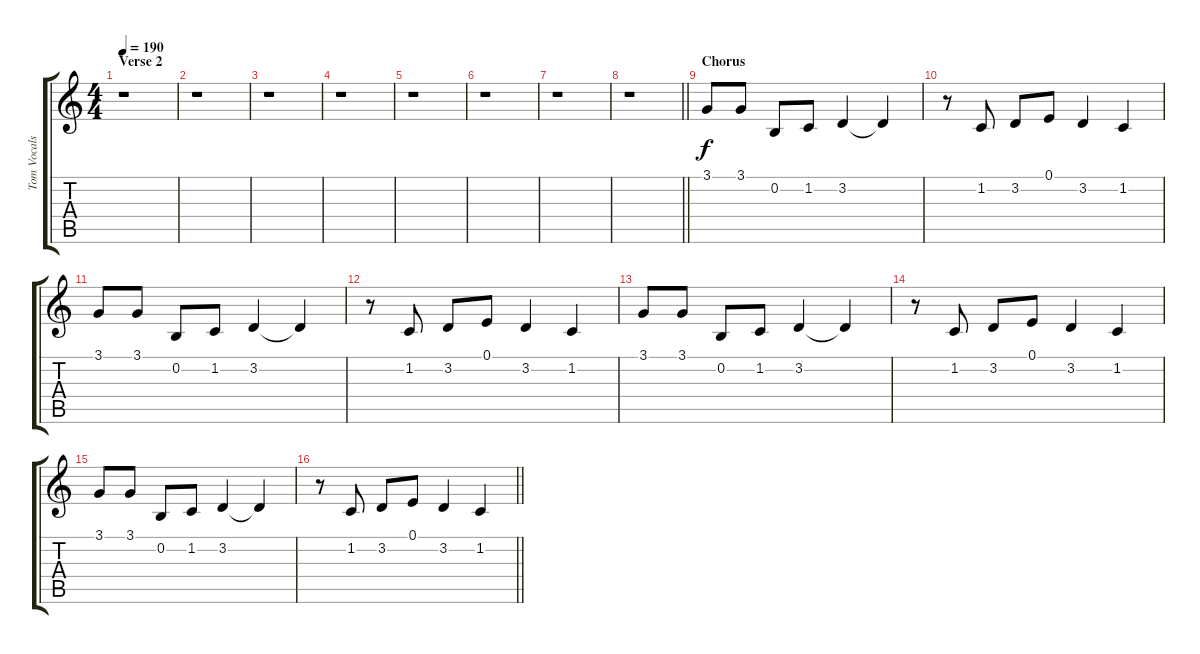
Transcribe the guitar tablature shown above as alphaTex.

\track ("Tom Vocals" "Tom Vocals") {instrument electricpiano2}
\staff {score tabs}
\tuning (E4 B3 G3 D3 A2 E2) {hide}
\ts (4 4)
\section ("" "Verse 2")
\tempo 190
\clef g2
\ks c
r.1{dy f} |
r.1 |
r.1 |
r.1 |
r.1 |
r.1 |
r.1 |
\barLineRight lightlight
r.1 |
\section ("" "Chorus")
3.1.8 3.1.8 0.2.8 1.2.8 3.2.4 3.2{t}.4 |
r.8 1.2.8 3.2.8 0.1.8 3.2.4 1.2.4 |
3.1.8 3.1.8 0.2.8 1.2.8 3.2.4 3.2{t}.4 |
r.8 1.2.8 3.2.8 0.1.8 3.2.4 1.2.4 |
3.1.8 3.1.8 0.2.8 1.2.8 3.2.4 3.2{t}.4 |
r.8 1.2.8 3.2.8 0.1.8 3.2.4 1.2.4 |
3.1.8 3.1.8 0.2.8 1.2.8 3.2.4 3.2{t}.4 |
\barLineRight lightlight
r.8 1.2.8 3.2.8 0.1.8 3.2.4 1.2.4
